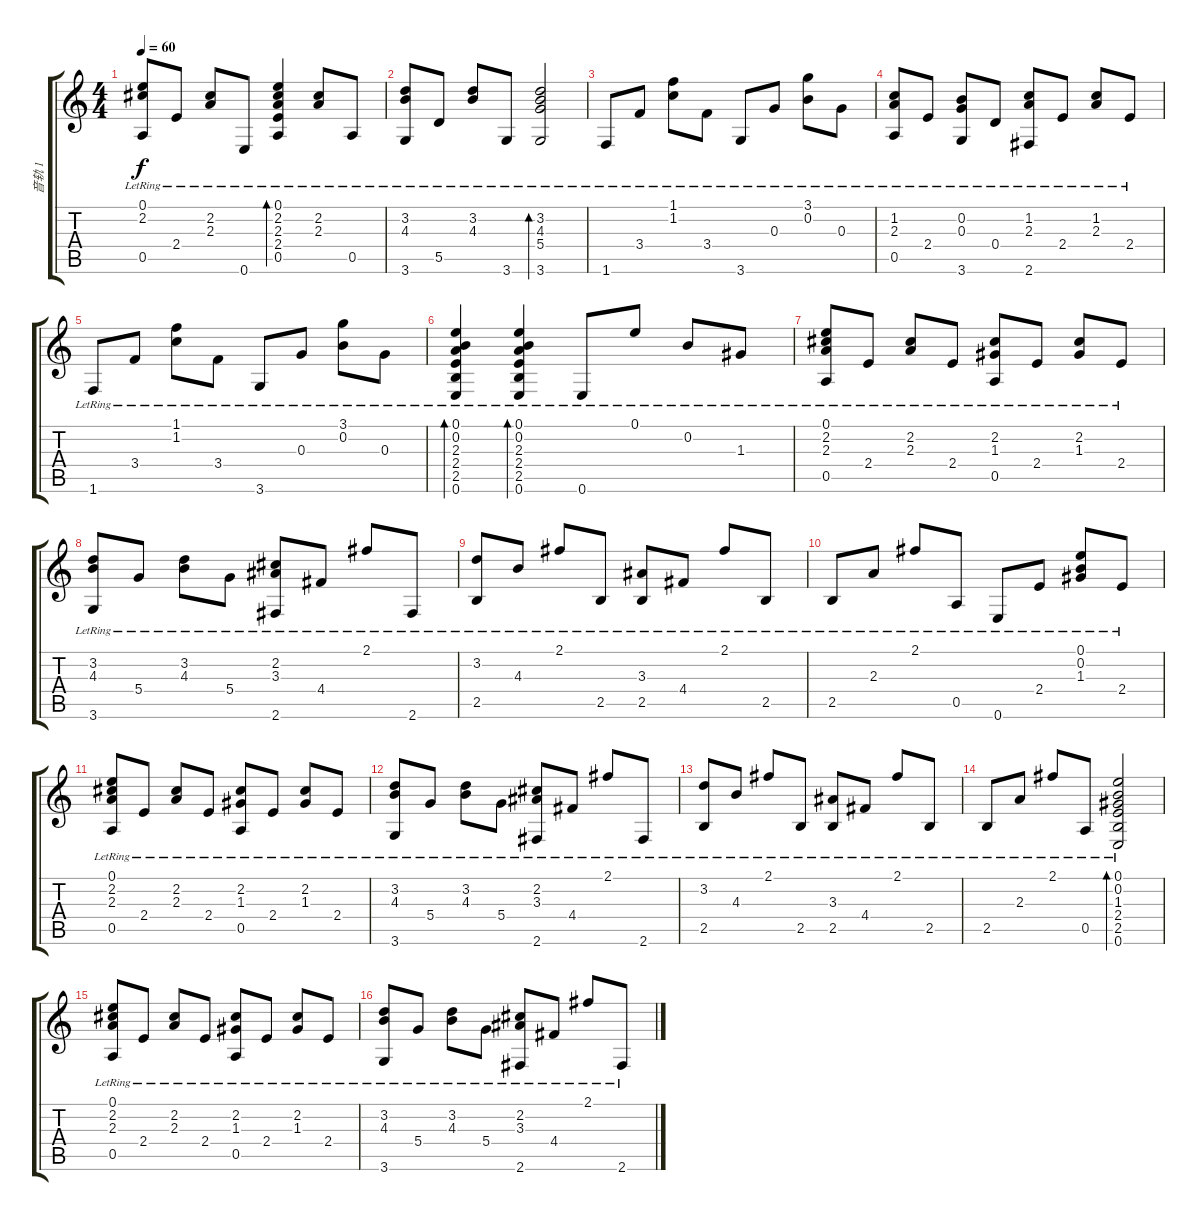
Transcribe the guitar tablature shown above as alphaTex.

\track ("音轨 1" "音轨 1") {instrument acousticguitarnylon}
\staff {score tabs}
\tuning (E4 B3 G3 D3 A2 E2) {hide}
\ts (4 4)
\tempo 60
\clef g2
\ks c
(0.1{lr} 2.2{lr} 0.5{lr}).8{dy f} 2.4{lr}.8 (2.2{lr} 2.3{lr}).8 0.6{lr}.8 (0.1{lr} 2.2{lr} 2.3{lr} 2.4{lr} 0.5{lr}).4{bd 120} (2.2{lr} 2.3{lr}).8 0.5{lr}.8 |
(3.2{lr} 4.3{lr} 3.6{lr}).8 5.5{lr}.8 (3.2{lr} 4.3{lr}).8 3.6{lr}.8 (3.2{lr} 4.3{lr} 5.4{lr} 3.6{lr}).2{bd 240} |
1.6{lr}.8 3.4{lr}.8 (1.1{lr} 1.2{lr}).8 3.4{lr}.8 3.6{lr}.8 0.3{lr}.8 (3.1{lr} 0.2{lr}).8 0.3{lr}.8 |
(1.2{lr} 2.3{lr} 0.5{lr}).8 2.4{lr}.8 (0.2{lr} 0.3{lr} 3.6{lr}).8 0.4{lr}.8 (1.2{lr} 2.3{lr} 2.6{lr}).8 2.4{lr}.8 (1.2{lr} 2.3{lr}).8 2.4{lr}.8 |
1.6{lr}.8 3.4{lr}.8 (1.1{lr} 1.2{lr}).8 3.4{lr}.8 3.6{lr}.8 0.3{lr}.8 (3.1{lr} 0.2{lr}).8 0.3{lr}.8 |
(0.1{lr} 0.2{lr} 2.3{lr} 2.4{lr} 2.5{lr} 0.6{lr}).4{bd 120} (0.1{lr} 0.2{lr} 2.3{lr} 2.4{lr} 2.5{lr} 0.6{lr}).4{bd 120} 0.6{lr}.8 0.1{lr}.8 0.2{lr}.8 1.3{lr}.8 |
(0.1{lr} 2.2{lr} 2.3{lr} 0.5{lr}).8 2.4{lr}.8 (2.2{lr} 2.3{lr}).8 2.4{lr}.8 (2.2{lr} 1.3{lr} 0.5{lr}).8 2.4{lr}.8 (2.2{lr} 1.3{lr}).8 2.4{lr}.8 |
(3.2{lr} 4.3{lr} 3.6{lr}).8 5.4{lr}.8 (3.2{lr} 4.3{lr}).8 5.4{lr}.8 (2.2{lr} 3.3{lr} 2.6{lr}).8 4.4{lr}.8 2.1{lr}.8 2.6{lr}.8 |
(3.2{lr} 2.5{lr}).8 4.3{lr}.8 2.1{lr}.8 2.5{lr}.8 (3.3{lr} 2.5{lr}).8 4.4{lr}.8 2.1{lr}.8 2.5{lr}.8 |
2.5{lr}.8 2.3{lr}.8 2.1{lr}.8 0.5{lr}.8 0.6{lr}.8 2.4{lr}.8 (0.1{lr} 0.2{lr} 1.3{lr}).8 2.4{lr}.8 |
(0.1{lr} 2.2{lr} 2.3{lr} 0.5{lr}).8 2.4{lr}.8 (2.2{lr} 2.3{lr}).8 2.4{lr}.8 (2.2{lr} 1.3{lr} 0.5{lr}).8 2.4{lr}.8 (2.2{lr} 1.3{lr}).8 2.4{lr}.8 |
(3.2{lr} 4.3{lr} 3.6{lr}).8 5.4{lr}.8 (3.2{lr} 4.3{lr}).8 5.4{lr}.8 (2.2{lr} 3.3{lr} 2.6{lr}).8 4.4{lr}.8 2.1{lr}.8 2.6{lr}.8 |
(3.2{lr} 2.5{lr}).8 4.3{lr}.8 2.1{lr}.8 2.5{lr}.8 (3.3{lr} 2.5{lr}).8 4.4{lr}.8 2.1{lr}.8 2.5{lr}.8 |
2.5{lr}.8 2.3{lr}.8 2.1{lr}.8 0.5{lr}.8 (0.1{lr} 0.2{lr} 1.3{lr} 2.4{lr} 2.5{lr} 0.6{lr}).2{bd 240} |
(0.1{lr} 2.2{lr} 2.3{lr} 0.5{lr}).8 2.4{lr}.8 (2.2{lr} 2.3{lr}).8 2.4{lr}.8 (2.2{lr} 1.3{lr} 0.5{lr}).8 2.4{lr}.8 (2.2{lr} 1.3{lr}).8 2.4{lr}.8 |
(3.2{lr} 4.3{lr} 3.6{lr}).8 5.4{lr}.8 (3.2{lr} 4.3{lr}).8 5.4{lr}.8 (2.2{lr} 3.3{lr} 2.6{lr}).8 4.4{lr}.8 2.1{lr}.8 2.6{lr}.8
